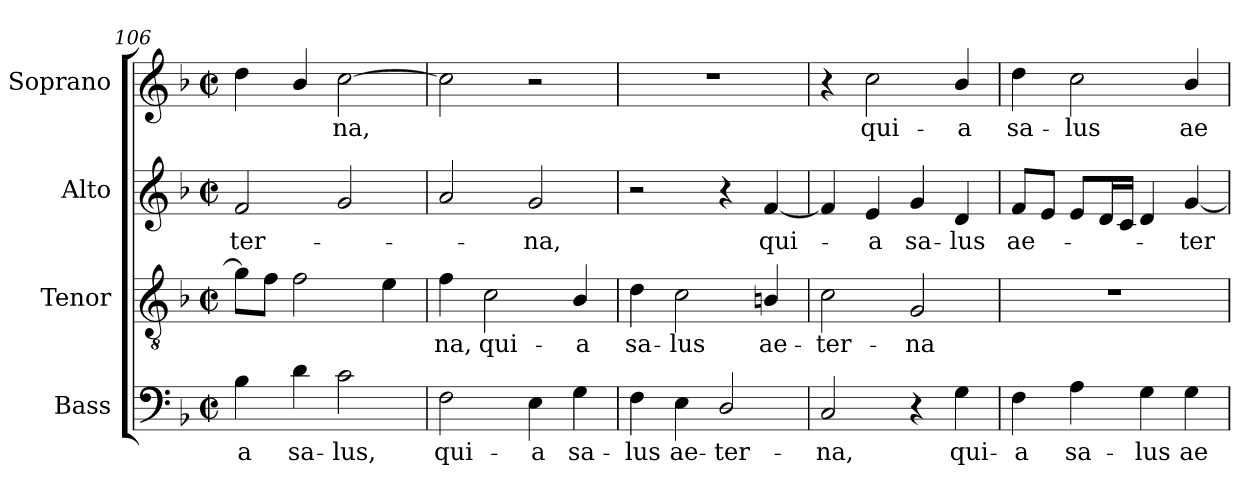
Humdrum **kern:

**kern	**text	**kern	**text	**kern	**text	**kern	**text
*part4	*part4	*part3	*part3	*part2	*part2	*part1	*part1
*staff4	*staff4	*staff3	*staff3	*staff2	*staff2	*staff1	*staff1
*I"Bass	*	*I"Tenor	*	*I"Alto	*	*I"Soprano	*
*I'B.	*	*I'T.	*	*I'A.	*	*I'S.	*
*clefF4	*	*clefGv2	*	*clefG2	*	*clefG2	*
*	*	*ITrd7c12	*	*	*	*	*
*k[b-]	*	*k[b-]	*	*k[b-]	*	*k[b-]	*
*F:	*	*F:	*	*F:	*	*F:	*
*M2/2	*	*M2/2	*	*M2/2	*	*M2/2	*
*met(c|)	*	*met(c|)	*	*met(c|)	*	*met(c|)	*
=106	=106	=106	=106	=106	=106	=106	=106
!	!LO:LY:b:color=#000000	!	!	!	!	!	!
!	!	!	!	!	!LO:LY:b:color=#000000	!	!
4B-i\	-a	8Gi\L]	.	2fi/	-ter-	4ddi\	.
.	.	8Fi\J	.	.	.	.	.
!	!LO:LY:b:color=#000000	!	!	!	!	!	!
4di\	sa-	2Fi\	.	.	.	4b-i/	.
!	!LO:LY:b:color=#000000	!	!	!	!	!	!
!	!	!	!	!	!	!	!LO:LY:b:color=#000000
2ci\	-lus,	.	.	2gi/	.	[2cci\	-na,
.	.	4Ei\	.	.	.	.	.
=107	=107	=107	=107	=107	=107	=107	=107
!	!LO:LY:b:color=#000000	!	!	!	!	!	!
!	!	!	!LO:LY:b:color=#000000	!	!	!	!
2Fi\	qui-	4Fi\	-na,	2ai/	.	2cci\]	.
!	!	!	!LO:LY:b:color=#000000	!	!	!	!
.	.	2Ci\	qui-	.	.	.	.
!	!LO:LY:b:color=#000000	!	!	!	!	!	!
!	!	!	!	!	!LO:LY:b:color=#000000	!	!
4Ei\	-a	.	.	2gi/	-na,	2r	.
!	!LO:LY:b:color=#000000	!	!	!	!	!	!
!	!	!	!LO:LY:b:color=#000000	!	!	!	!
4Gi\	sa-	4BB-i/	-a	.	.	.	.
!!LO:LB:g=z
=108	=108	=108	=108	=108	=108	=108	=108
!	!LO:LY:b:color=#000000	!	!	!	!	!	!
!	!	!	!LO:LY:b:color=#000000	!	!	!	!
4Fi\	-lus	4Di\	sa-	2r	.	1r	.
!	!LO:LY:b:color=#000000	!	!	!	!	!	!
!	!	!	!LO:LY:b:color=#000000	!	!	!	!
4Ei\	ae-	2Ci\	-lus	.	.	.	.
!	!LO:LY:b:color=#000000	!	!	!	!	!	!
2Di/	-ter-	.	.	4r	.	.	.
!	!	!	!LO:LY:b:color=#000000	!	!	!	!
!	!	!	!	!	!LO:LY:b:color=#000000	!	!
.	.	4BBi/	ae-	[4fi/	qui-	.	.
=109	=109	=109	=109	=109	=109	=109	=109
!	!LO:LY:b:color=#000000	!	!	!	!	!	!
!	!	!	!LO:LY:b:color=#000000	!	!	!	!
2Ci/	-na,	2Ci\	-ter-	4fi/]	.	4r	.
!	!	!	!	!	!LO:LY:b:color=#000000	!	!
!	!	!	!	!	!	!	!LO:LY:b:color=#000000
.	.	.	.	4ei/	-a	2cci\	qui-
!	!	!	!LO:LY:b:color=#000000	!	!	!	!
!	!	!	!	!	!LO:LY:b:color=#000000	!	!
4r	.	2GGi/	-na	4gi/	sa-	.	.
!	!LO:LY:b:color=#000000	!	!	!	!	!	!
!	!	!	!	!	!LO:LY:b:color=#000000	!	!
!	!	!	!	!	!	!	!LO:LY:b:color=#000000
4Gi\	qui-	.	.	4di/	-lus	4b-i/	-a
=110	=110	=110	=110	=110	=110	=110	=110
!	!LO:LY:b:color=#000000	!	!	!	!	!	!
!	!	!	!	!	!LO:LY:b:color=#000000	!	!
!	!	!	!	!	!	!	!LO:LY:b:color=#000000
4Fi\	-a	1r	.	8fi/L	ae-	4ddi\	sa-
.	.	.	.	8ei/J	.	.	.
!	!LO:LY:b:color=#000000	!	!	!	!	!	!
!	!	!	!	!	!	!	!LO:LY:b:color=#000000
4Ai\	sa-	.	.	8ei/L	.	2cci\	-lus
.	.	.	.	16di/L	.	.	.
.	.	.	.	16ci/JJ	.	.	.
!	!LO:LY:b:color=#000000	!	!	!	!	!	!
4Gi\	-lus	.	.	4di/	.	.	.
!	!LO:LY:b:color=#000000	!	!	!	!	!	!
!	!	!	!	!	!LO:LY:b:color=#000000	!	!
!	!	!	!	!	!	!	!LO:LY:b:color=#000000
4Gi\	ae-	.	.	[4gi/	-ter-	4b-i/	ae-
=	=	=	=	=	=	=	=
*-	*-	*-	*-	*-	*-	*-	*-
